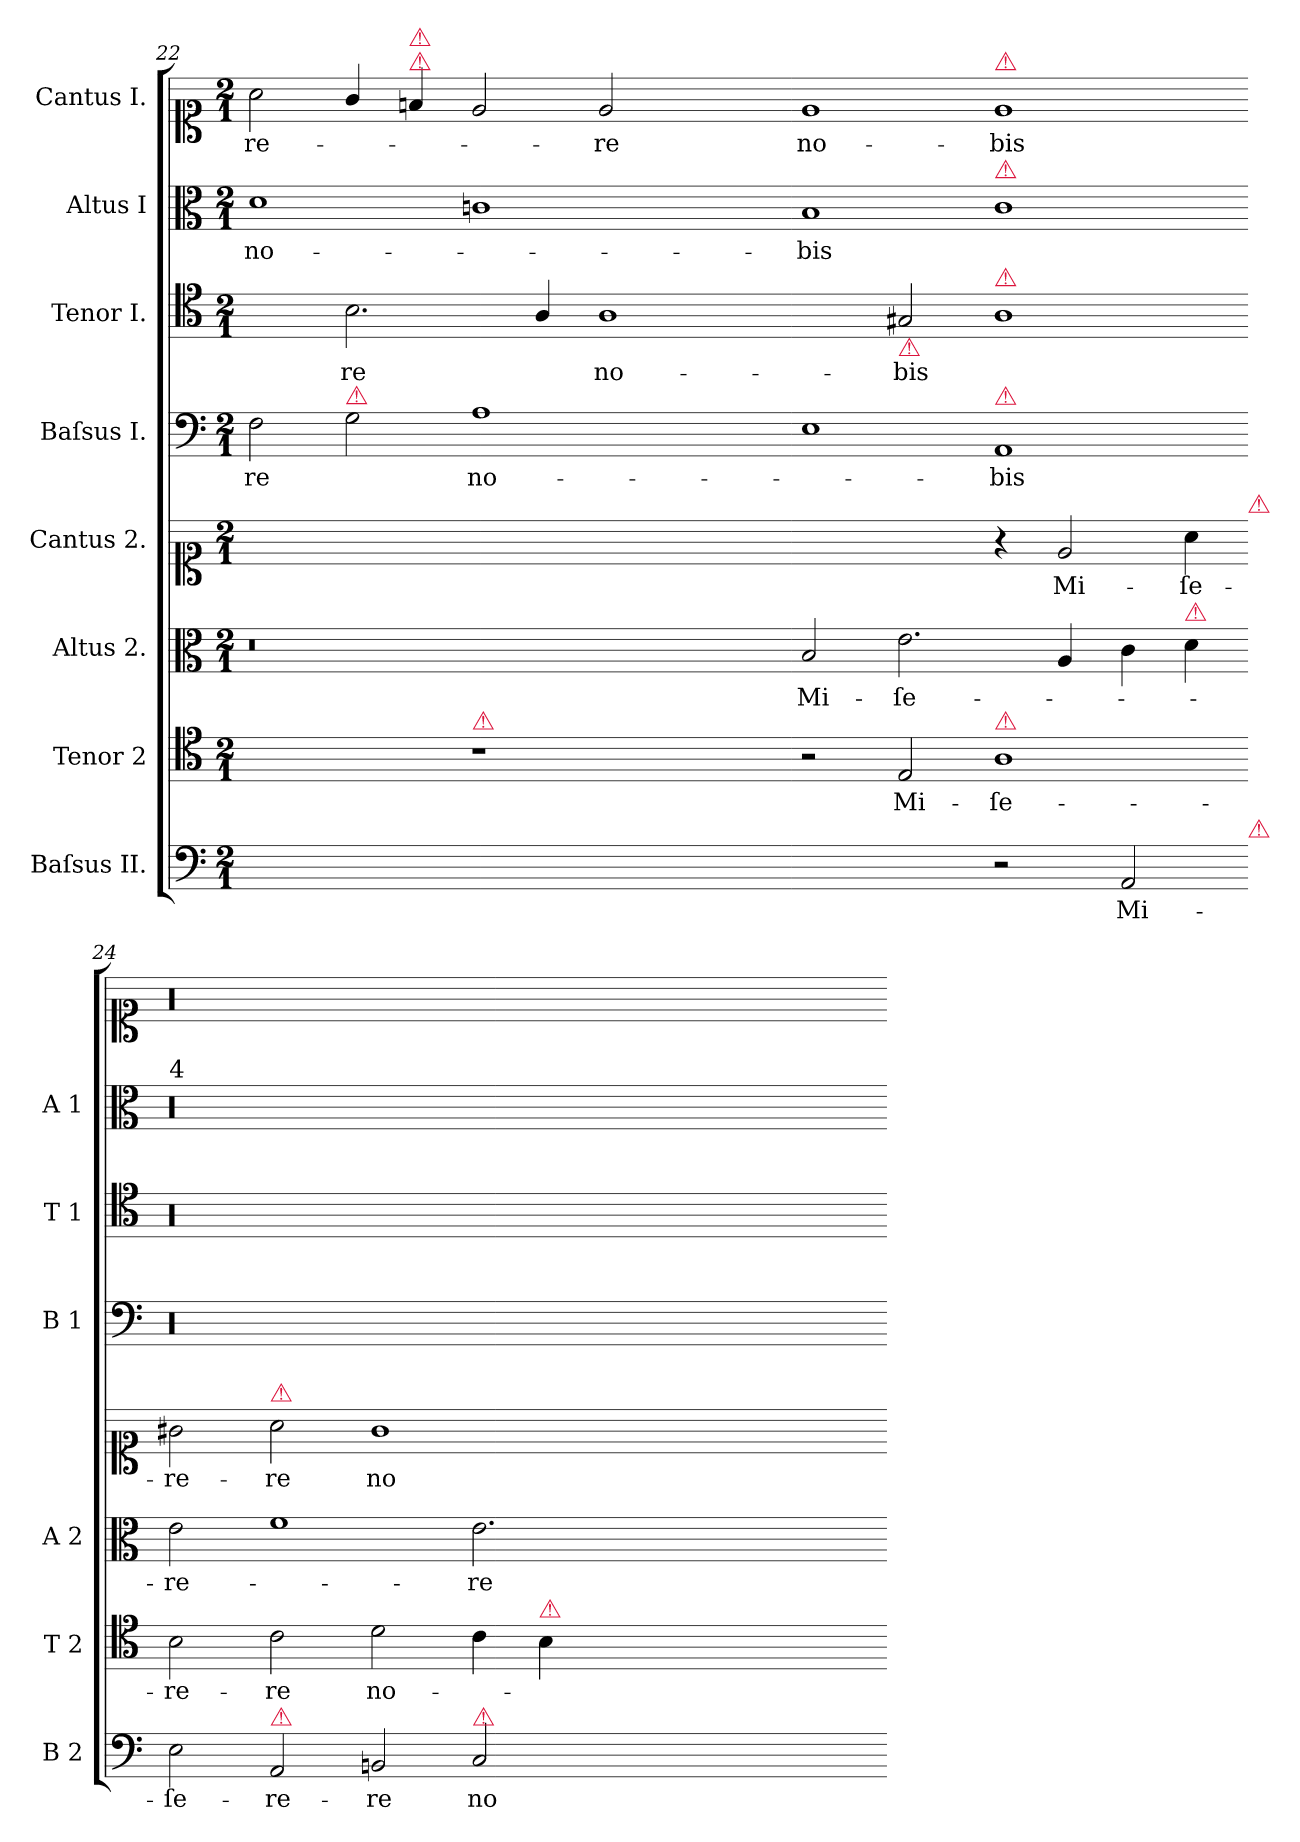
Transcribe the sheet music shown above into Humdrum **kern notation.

**kern	**text	**kern	**text	**kern	**text	**kern	**text	**kern	**text	**kern	**text	**kern	**text	**kern	**text
*part8	*part8	*part7	*part7	*part6	*part6	*part5	*part5	*part4	*part4	*part3	*part3	*part2	*part2	*part1	*part1
*staff8	*staff8	*staff7	*staff7	*staff6	*staff6	*staff5	*staff5	*staff4	*staff4	*staff3	*staff3	*staff2	*staff2	*staff1	*staff1
*I"Baſsus II.	*	*I"Tenor 2	*	*I"Altus 2.	*	*I"Cantus 2.	*	*I"Baſsus I.	*	*I"Tenor I.	*	*I"Altus I	*	*I"Cantus I.	*
*I'B 2	*	*I'T 2	*	*I'A 2	*	*	*	*I'B 1	*	*I'T 1	*	*I'A 1	*	*	*
*clefF4	*	*clefC4	*	*clefC3	*	*clefC1	*	*clefF4	*	*clefC4	*	*clefC3	*	*clefC1	*
*k[]	*	*k[]	*	*k[]	*	*k[]	*	*k[]	*	*k[]	*	*k[]	*	*k[]	*
*a:	*	*a:	*	*a:	*	*a:	*	*a:	*	*a:	*	*a:	*	*a:	*
*M2/1	*	*M2/1	*	*M2/1	*	*M2/1	*	*M2/1	*	*M2/1	*	*M2/1	*	*M2/1	*
=22	=22	=22	=22	=22	=22	=22	=22	=22	=22	=22	=22	=22	=22	=22	=22
0ryy	.	1ryy	.	0r	.	0ryy	.	2F\	-re	2ryy	.	1d	no-	2a\	-re-
!	!	!	!	!	!	!	!	!LO:TX:a:color=crimson:t=⚠	!	!	!	!	!	!	!
.	.	.	.	.	.	.	.	2G\	.	2.B\	-re	.	.	4g/	.
!	!	!	!	!	!	!	!	!	!	!	!	!	!	!LO:TX:a:color=crimson:t=⚠	!
!	!	!	!	!	!	!	!	!	!	!	!	!	!	!LO:TX:a:color=crimson:t=⚠	!
.	.	.	.	.	.	.	.	.	.	.	.	.	.	4fn/	.
!	!	!LO:TX:a:color=crimson:t=⚠	!	!	!	!	!	!	!	!	!	!	!	!	!
.	.	1r	.	.	.	.	.	1A	no-	.	.	1cn	.	2e/	.
.	.	.	.	.	.	.	.	.	.	4A/	.	.	.	.	.
!	!	!	!	!	!	!	!	!	!	!	!	!	!	!	!LO:LY:i
.	.	.	.	.	.	.	.	.	.	1A\	no-	.	.	2e/	-re
2ryy	.	2ryy	.	2ryy	.	2ryy	.	2ryy	.	.	.	2ryy	.	2ryy	.
=23-	=23-	=23-	=23-	=23-	=23-	=23-	=23-	=23-	=23-	=23-	=23-	=23-	=23-	=23-	=23-
1ryy	.	2r	.	2B/	Mi-	1ryy	.	1E	.	2ryy	.	1B	-bis	1e	no-
!	!	!	!	!	!	!	!	!	!	!LO:TX:b:color=crimson:t=⚠	!	!	!	!	!
.	.	2E/	Mi-	2.e\	-ſe-	.	.	.	.	2G#X/	-bis	.	.	.	.
!	!	!	!	!	!	!	!	!	!	!	!	!	!	!LO:TX:a:color=crimson:t=⚠	!
!	!	!	!	!	!	!	!	!	!	!	!	!LO:TX:a:color=crimson:t=⚠	!	!	!
!	!	!	!	!	!	!	!	!	!	!LO:TX:a:color=crimson:t=⚠	!	!	!	!	!
!	!	!	!	!	!	!	!	!LO:TX:a:color=crimson:t=⚠	!	!	!	!	!	!	!
!	!	!LO:TX:a:color=crimson:t=⚠	!	!	!	!	!	!	!	!	!	!	!	!	!
2r	.	1A	-ſe-	.	.	4r	.	1AA	-bis	1A	.	1c	.	1e	-bis
.	.	.	.	4A/	.	2e/	Mi-	.	.	.	.	.	.	.	.
2AA/	Mi-	.	.	4c\	.	.	.	.	.	.	.	.	.	.	.
!	!	!	!	!LO:TX:a:color=crimson:t=⚠	!	!	!	!	!	!	!	!	!	!	!
.	.	.	.	4d\	.	4a\	-ſe-	.	.	.	.	.	.	.	.
!	!	!	!	!	!	!LO:TX:a:color=crimson:t=⚠	!	!	!	!	!	!	!	!	!
!LO:TX:a:color=crimson:t=⚠	!	!	!	!	!	!	!	!	!	!	!	!	!	!	!
=24-	=24-	=24-	=24-	=24-	=24-	=24-	=24-	=24-	=24-	=24-	=24-	=24-	=24-	=24-	=24-
!	!	!	!	!	!	!	!	!	!	!	!	!LO:TX:a:t=4	!	!	!
2E\	-ſe-	2B\	-re-	2e\	-re-	2g#X\	-re-	00r	.	00r	.	00r	.	00r	.
!	!	!	!	!	!	!LO:TX:a:color=crimson:t=⚠	!	!	!	!	!	!	!	!	!
!LO:TX:a:color=crimson:t=⚠	!	!	!	!	!	!	!	!	!	!	!	!	!	!	!
2AA/	-re-	2c\	-re	1f	.	2a\	-re	.	.	.	.	.	.	.	.
2BBn/	-re	2d\	no-	.	.	1g#	no-	.	.	.	.	.	.	.	.
!LO:TX:a:color=crimson:t=⚠	!	!	!	!	!	!	!	!	!	!	!	!	!	!	!
2C/	no-	4c\	.	2.e\	-re	.	.	.	.	.	.	.	.	.	.
!	!	!LO:TX:a:color=crimson:t=⚠	!	!	!	!	!	!	!	!	!	!	!	!	!
.	.	4B\	.	.	.	.	.	.	.	.	.	.	.	.	.
0ryy	.	0ryy	.	.	.	0ryy	.	.	.	.	.	.	.	.	.
.	.	.	.	1..ryy	.	.	.	.	.	.	.	.	.	.	.
=-	=-	=-	=-	=-	=-	=-	=-	=-	=-	=-	=-	=-	=-	=-	=-
*-	*-	*-	*-	*-	*-	*-	*-	*-	*-	*-	*-	*-	*-	*-	*-
